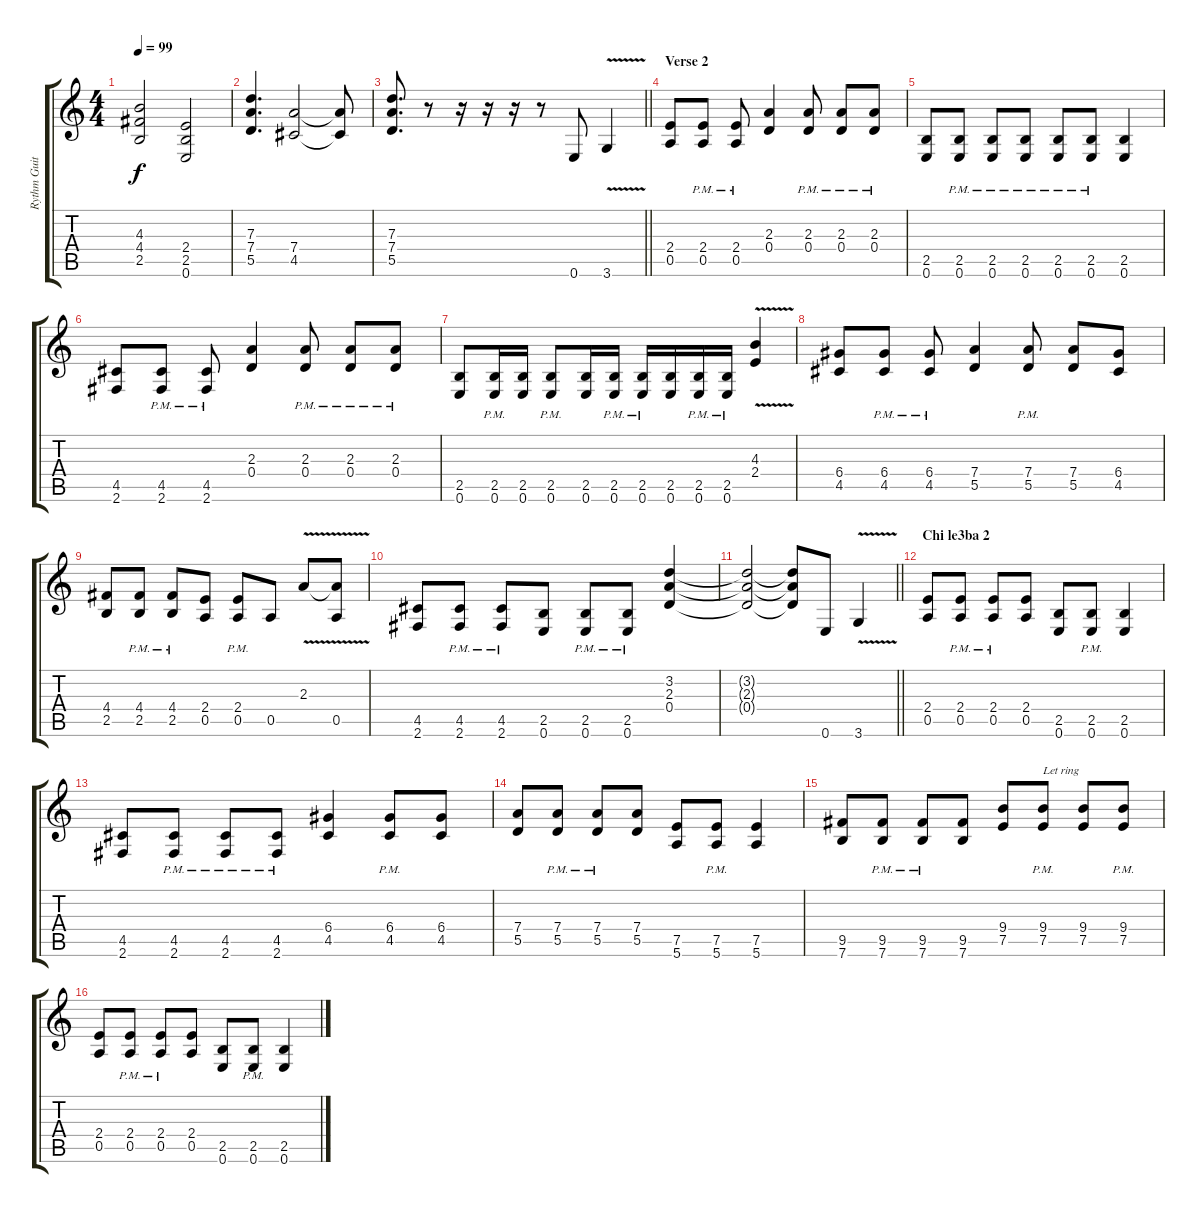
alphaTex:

\track ("Rythm Guitar II" "Rythm Guit") {instrument overdrivenguitar}
\staff {score tabs}
\tuning (E4 B3 G3 D3 A2 E2) {hide}
\ts (4 4)
\tempo 99
\clef g2
\ks c
(4.3 4.4 2.5).2{dy f} (2.4 2.5 0.6).2 |
(7.3 7.4 5.5).4{d} (7.4 4.5).2 (7.4{t} 4.5{t}).8 |
\barLineRight lightlight
(7.3 7.4 5.5).8{d} r.8 r.16 r.16 r.16 r.8 0.6.8 3.6{v}.4 |
\section ("" "Verse 2")
(2.4 0.5).8 (2.4{pm} 0.5{pm}).8 (2.4{pm} 0.5{pm}).8 (2.3 0.4).4 (2.3{pm} 0.4{pm}).8 (2.3{pm} 0.4{pm}).8 (2.3{pm} 0.4{pm}).8 |
(2.5 0.6).8 (2.5{pm} 0.6{pm}).8 (2.5{pm} 0.6{pm}).8 (2.5{pm} 0.6{pm}).8 (2.5{pm} 0.6{pm}).8 (2.5{pm} 0.6{pm}).8 (2.5 0.6).4 |
(4.5 2.6).8 (4.5{pm} 2.6{pm}).8 (4.5{pm} 2.6{pm}).8 (2.3 0.4).4 (2.3{pm} 0.4{pm}).8 (2.3{pm} 0.4{pm}).8 (2.3{pm} 0.4{pm}).8 |
(2.5 0.6).8 (2.5{pm} 0.6{pm}).16 (2.5 0.6).16 (2.5{pm} 0.6{pm}).8 (2.5 0.6).16 (2.5{pm} 0.6{pm}).16 (2.5{pm} 0.6{pm}).16 (2.5 0.6).16 (2.5{pm} 0.6{pm}).16 (2.5{pm} 0.6{pm}).16 (4.3{v} 2.4{v}).4 |
(6.4 4.5).8 (6.4{pm} 4.5{pm}).8 (6.4{pm} 4.5{pm}).8 (7.4 5.5).4 (7.4{pm} 5.5{pm}).8 (7.4 5.5).8 (6.4 4.5).8 |
(4.4 2.5).8 (4.4{pm} 2.5{pm}).8 (4.4{pm} 2.5{pm}).8 (2.4 0.5).8 (2.4{pm} 0.5{pm}).8 0.5.8 2.3{v}.8 (2.3{t} 0.5).8 |
(4.5 2.6).8 (4.5{pm} 2.6{pm}).8 (4.5{pm} 2.6{pm}).8 (2.5 0.6).8 (2.5{pm} 0.6{pm}).8 (2.5{pm} 0.6{pm}).8 (3.2 2.3 0.4).4 |
\barLineRight lightlight
(3.2{t} 2.3{t} 0.4{t}).2 (3.2{t} 2.3{t} 0.4{t}).8 0.6.8 3.6{v}.4 |
\section ("" "Chi le3ba 2")
(2.4 0.5).8 (2.4{pm} 0.5{pm}).8 (2.4{pm} 0.5{pm}).8 (2.4 0.5).8 (2.5 0.6).8 (2.5{pm} 0.6{pm}).8 (2.5 0.6).4 |
(4.5 2.6).8 (4.5{pm} 2.6{pm}).8 (4.5{pm} 2.6{pm}).8 (4.5{pm} 2.6{pm}).8 (6.4 4.5).4 (6.4{pm} 4.5{pm}).8 (6.4 4.5).8 |
(7.4 5.5).8 (7.4{pm} 5.5{pm}).8 (7.4{pm} 5.5{pm}).8 (7.4 5.5).8 (7.5 5.6).8 (7.5{pm} 5.6{pm}).8 (7.5 5.6).4 |
(9.5 7.6).8 (9.5{pm} 7.6{pm}).8 (9.5{pm} 7.6{pm}).8 (9.5 7.6).8 (9.4 7.5).8 (9.4{pm} 7.5{pm}).8{txt "Let ring"} (9.4 7.5).8 (9.4{pm} 7.5{pm}).8 |
(2.4 0.5).8 (2.4{pm} 0.5{pm}).8 (2.4{pm} 0.5{pm}).8 (2.4 0.5).8 (2.5 0.6).8 (2.5{pm} 0.6{pm}).8 (2.5 0.6).4
